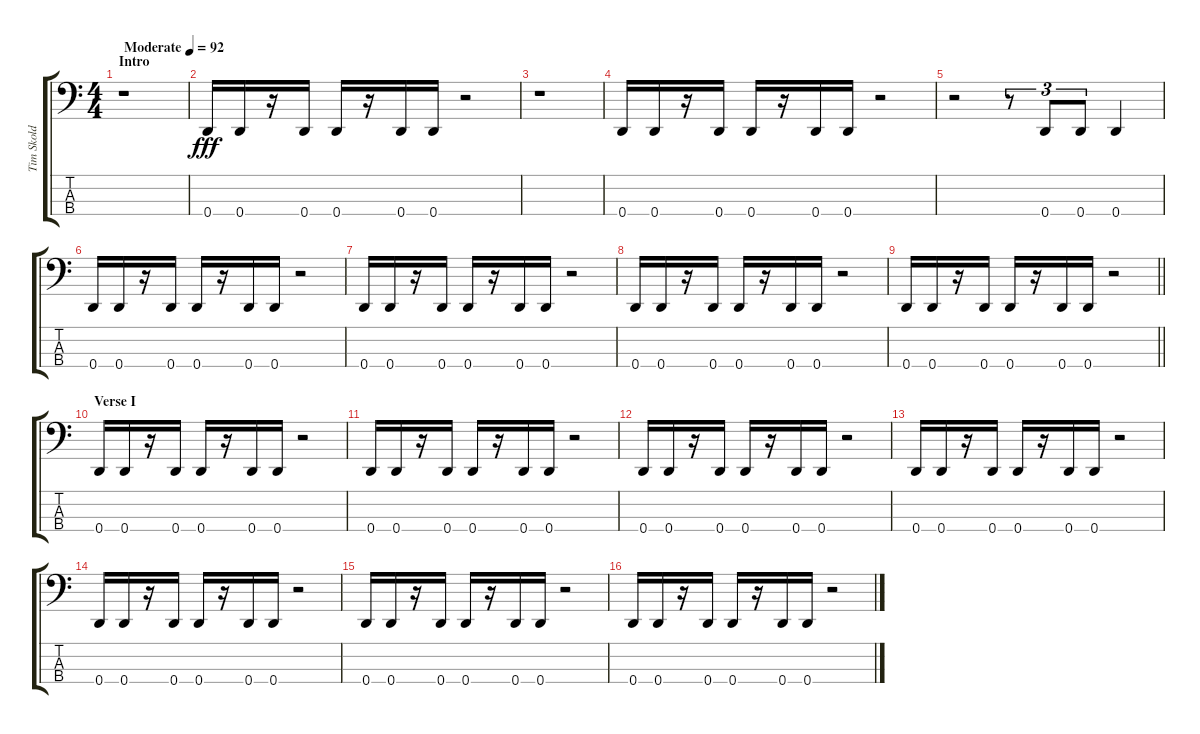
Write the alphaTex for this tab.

\track ("Tim Skold" "Tim Skold") {instrument electricbassfinger}
\staff {score tabs}
\tuning (G2 D2 A1 D1) {hide}
\ts (4 4)
\section ("" "Intro")
\tempo (92 "Moderate")
\clef f4
\ks c
r.1{dy fff instrument electricbassfinger} |
0.4.16 0.4.16 r.16 0.4.16 0.4.16 r.16 0.4.16 0.4.16 r.2 |
r.1 |
0.4.16 0.4.16 r.16 0.4.16 0.4.16 r.16 0.4.16 0.4.16 r.2 |
r.2 r.8{tu (3 2)} 0.4.8{tu (3 2)} 0.4.8{tu (3 2)} 0.4.4 |
0.4.16 0.4.16 r.16 0.4.16 0.4.16 r.16 0.4.16 0.4.16 r.2 |
0.4.16 0.4.16 r.16 0.4.16 0.4.16 r.16 0.4.16 0.4.16 r.2 |
0.4.16 0.4.16 r.16 0.4.16 0.4.16 r.16 0.4.16 0.4.16 r.2 |
\barLineRight lightlight
0.4.16 0.4.16 r.16 0.4.16 0.4.16 r.16 0.4.16 0.4.16 r.2 |
\section ("" "Verse I")
0.4.16 0.4.16 r.16 0.4.16 0.4.16 r.16 0.4.16 0.4.16 r.2 |
0.4.16 0.4.16 r.16 0.4.16 0.4.16 r.16 0.4.16 0.4.16 r.2 |
0.4.16 0.4.16 r.16 0.4.16 0.4.16 r.16 0.4.16 0.4.16 r.2 |
0.4.16 0.4.16 r.16 0.4.16 0.4.16 r.16 0.4.16 0.4.16 r.2 |
0.4.16 0.4.16 r.16 0.4.16 0.4.16 r.16 0.4.16 0.4.16 r.2 |
0.4.16 0.4.16 r.16 0.4.16 0.4.16 r.16 0.4.16 0.4.16 r.2 |
0.4.16 0.4.16 r.16 0.4.16 0.4.16 r.16 0.4.16 0.4.16 r.2
